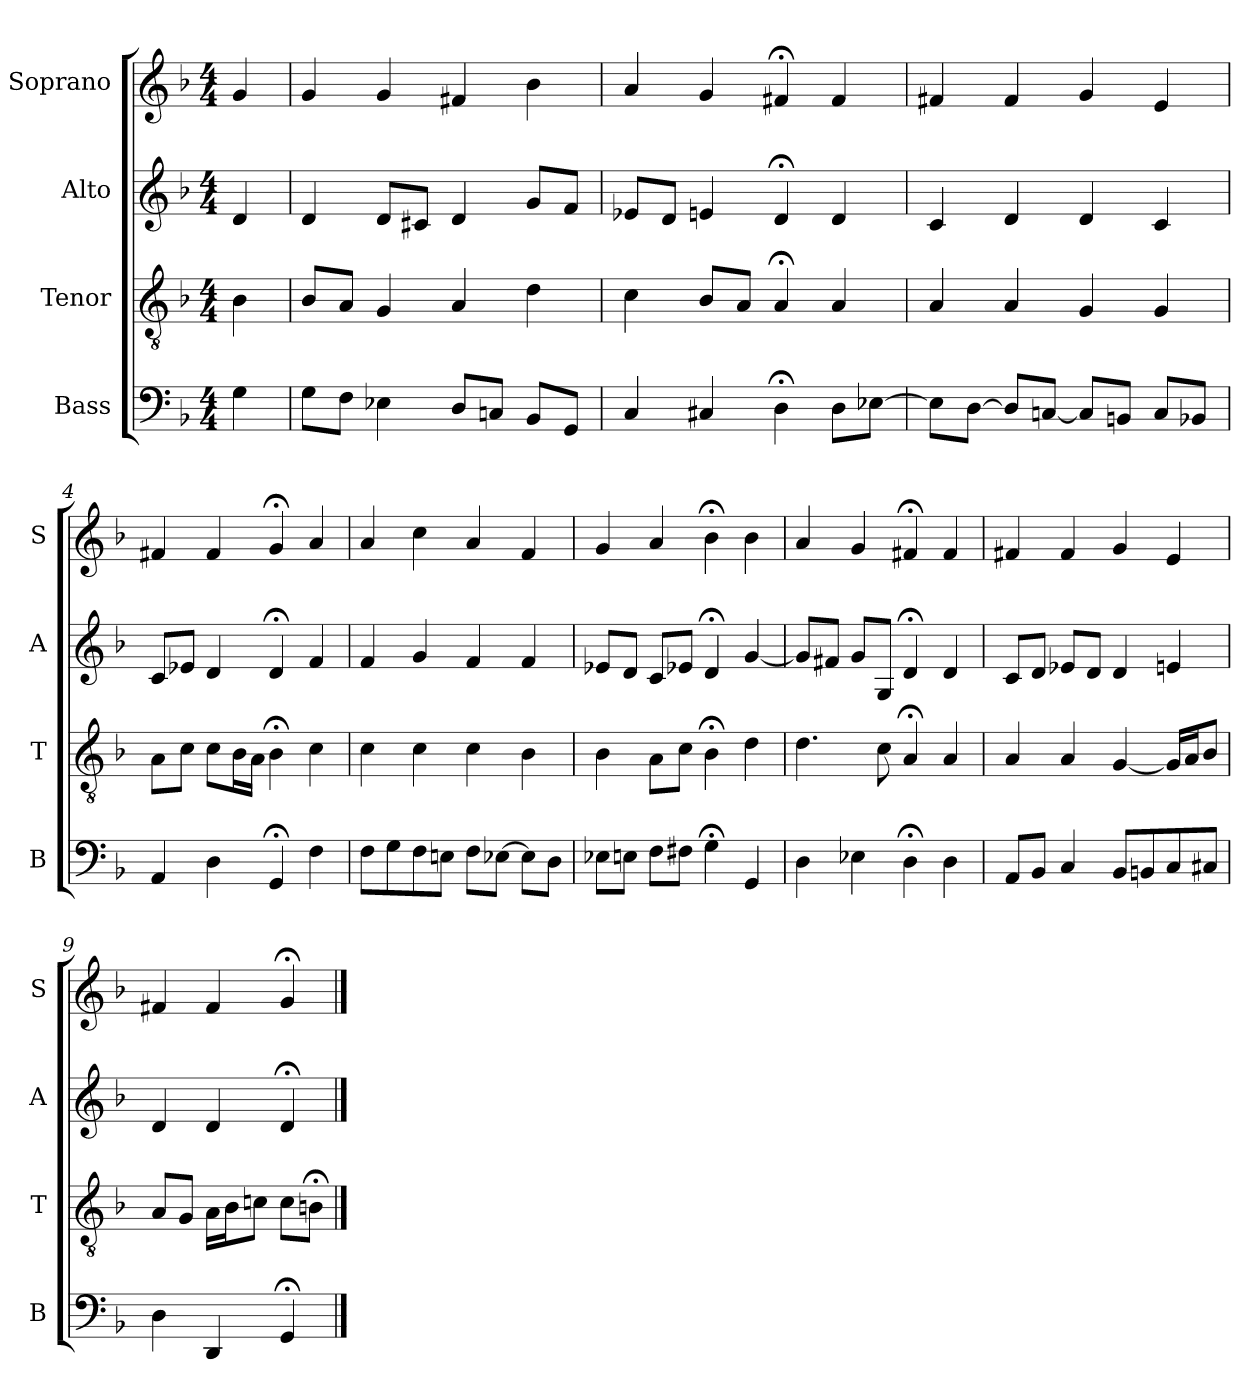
**kern	**kern	**kern	**kern
*part4	*part3	*part2	*part1
*staff4	*staff3	*staff2	*staff1
*I"Bass	*I"Tenor	*I"Alto	*I"Soprano
*I'B	*I'T	*I'A	*I'S
*clefF4	*clefGv2	*clefG2	*clefG2
*k[b-]	*k[b-]	*k[b-]	*k[b-]
*G:dor	*G:dor	*G:dor	*G:dor
*M4/4	*M4/4	*M4/4	*M4/4
*MM100	*MM100	*MM100	*MM100
=	=	=	=
4G	4B-	4d	4g
=1	=1	=1	=1
8GL	8B-L	4d	4g
8FJ	8AJ	.	.
4E-X	4G	8dL	4g
.	.	8c#XJ	.
8DL	4A	4d	4f#X
8CnJ	.	.	.
8BB-L	4d	8gL	4b-
8GGJ	.	8fJ	.
=2	=2	=2	=2
4C	4c	8e-XL	4a
.	.	8dJ	.
4C#X	8B-L	4en	4g
.	8AJ	.	.
4D;<	4A;<	4d;<	4f#X;<
8DL	4A	4d	4f#
[8E-XJ	.	.	.
=3	=3	=3	=3
8E-L]	4A	4c	4f#X
[8DJ	.	.	.
8DL]	4A	4d	4f#
[8CnJ	.	.	.
8CL]	4G	4d	4g
8BBnJ	.	.	.
8CL	4G	4c	4e
8BB-XJ	.	.	.
=4	=4	=4	=4
4AA	8AL	8cL	4f#X
.	8cJ	8e-XJ	.
4D	8cL	4d	4f#
.	16B-L	.	.
.	16AJJ	.	.
4GG;<	4B-;<	4d;<	4g;<
4F	4c	4f	4a
=5	=5	=5	=5
8FL	4c	4f	4a
8G	.	.	.
8F	4c	4g	4cc
8EnJ	.	.	.
8FL	4c	4f	4a
[8E-XJ	.	.	.
8E-L]	4B-	4f	4f
8DJ	.	.	.
=6	=6	=6	=6
8E-XL	4B-	8e-XL	4g
8EnJ	.	8dJ	.
8FL	8AL	8cL	4a
8F#XJ	8cJ	8e-XJ	.
4G;<	4B-;<	4d;<	4b-;<
4GG	4d	[4g	4b-
=7	=7	=7	=7
4D	4.d	8gL]	4a
.	.	8f#XJ	.
4E-X	.	8gL	4g
.	8c	8GJ	.
4D;<	4A;<	4d;<	4f#X;<
4D	4A	4d	4f#
=8	=8	=8	=8
8AAL	4A	8cL	4f#X
8BB-J	.	8dJ	.
4C	4A	8e-XL	4f#
.	.	8dJ	.
8BB-L	[4G	4d	4g
8BBn	.	.	.
8C	16GLL]	4en	4e
.	16AJ	.	.
8C#XJ	8B-J	.	.
=9	=9	=9	=9
4D	8AL	4d	4f#X
.	8GJ	.	.
4DD	16ALL	4d	4f#
.	16B-J	.	.
.	8cnJ	.	.
4GG;<	8cL	4d;<	4g;<
.	8Bn;<J	.	.
==	==	==	==
*-	*-	*-	*-
